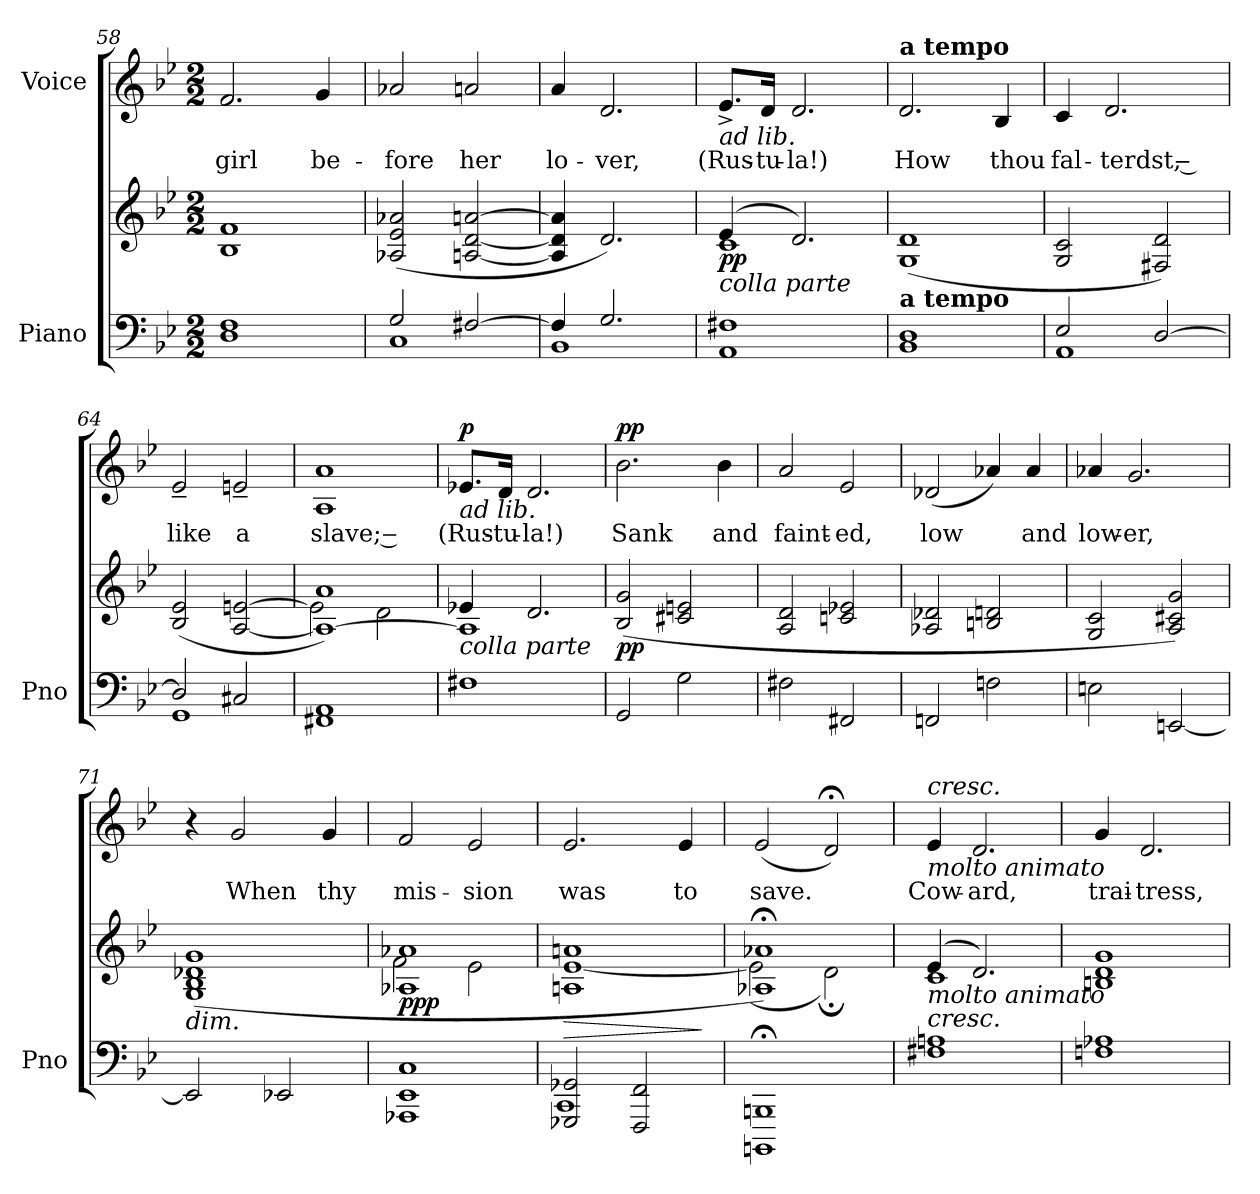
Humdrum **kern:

**kern	**kern	**dynam	**kern	**text	**dynam
*part2	*part2	*part2	*part1	*part1	*part1
*staff3	*staff2	*staff2/3	*staff1	*staff1	*staff1
*I"Piano	*	*	*I"Voice	*	*
*I'Pno	*	*	*	*	*
*clefF4	*clefG2	*	*clefG2	*	*
*k[b-e-]	*k[b-e-]	*	*k[b-e-]	*	*
*M2/2	*M2/2	*	*M2/2	*	*
=58	=58	=58	=58	=58	=58
!	!	!	!	!LO:LY:b	!
1D 1F	1B- 1f	.	2.f/	girl	.
!	!	!	!	!LO:LY:b	!
.	.	.	4g/	be-	.
=59	=59	=59	=59	=59	=59
*^	*	*	*	*	*
!	!	!	!	!	!LO:LY:b	!
2G/	1C	(2A-X/ 2e-/ 2a-X/	.	2a-X/	-fore	.
!	!	!	!	!	!LO:LY:b	!
[2F#X/	.	[2An/ [>2d/ [2an/	.	2an/	her	.
=60	=60	=60	=60	=60	=60	=60
!	!	!	!	!	!LO:LY:b	!
4F#/]	1BB-	4A/] 4d/] 4a/]	.	4a/	lo-	.
!	!	!	!	!	!LO:LY:b	!
2.G/	.	2.d/)	.	2.d/	-ver,	.
*v	*v	*	*	*	*	*
=61	=61	=61	=61	=61	=61
*	*^	*	*	*	*
!	!	!	!	!LO:TX:b:i:t=ad lib.	!	!
!	!LO:TX:b:i:t=colla parte	!	!	!	!	!
!	!	!	!LO:DY:b	!	!LO:LY:b	!
1AA 1F#X	(4e-/	1c	pp	8.e-^>/L	(Rus-	.
!	!	!	!	!	!LO:LY:b	!
.	.	.	.	16d/Jk	-tu-	.
!	!	!	!	!	!LO:LY:b	!
.	2.d/)	.	.	2.d/	-la!)	.
*	*v	*v	*	*	*	*
!!LO:PB:g=z
=62	=62	=62	=62	=62	=62
!	!	!	!LO:TX:a:B:t=a tempo	!	!
!	!LO:TX:b:B:t=a tempo	!	!	!	!
!	!	!	!	!LO:LY:b	!
1BB- 1D	(1G 1d	.	2.d/	How	.
!	!	!	!	!LO:LY:b	!
.	.	.	4B-/	thou	.
=63	=63	=63	=63	=63	=63
*^	*	*	*	*	*
!	!	!	!	!	!LO:LY:b	!
2E-/	1AA	2G/ 2c/	.	4c/	fal-	.
!	!	!	!	!	!LO:LY:b	!
.	.	.	.	2.d/	-terdst, ‒	.
[2D/	.	2F#X/ 2d/)	.	.	.	.
=64	=64	=64	=64	=64	=64	=64
!	!	!	!	!	!LO:LY:b	!
2D/]	1GG	(>2B-/ 2e-/	.	2e-~>/	like	.
!	!	!	!	!	!LO:LY:b	!
2C#X/	.	[<2A/ [2en/	.	2en~>/	a	.
*v	*v	*	*	*	*	*
=65	=65	=65	=65	=65	=65
*	*^	*	*	*	*
!	!	!	!	!	!LO:LY:b	!
*	*	*	*	*^	*	*
1FF#X 1AA	1A_ 1a)	2e\]	.	1A	1a	slave; ‒	.
.	.	2d\	.	.	.	.	.
*	*	*	*	*v	*v	*	*
=66	=66	=66	=66	=66	=66	=66
!	!	!	!	!LO:TX:b:i:t=ad lib.	!	!
!	!LO:TX:b:i:t=colla parte	!	!	!	!	!
!	!	!	!	!	!LO:LY:b	!LO:DY:a
1F#X	4e-X/	1A]	.	8.e-X/L	(Rus-	p
!	!	!	!	!	!LO:LY:b	!
.	.	.	.	16d/Jk	-tu-	.
!	!	!	!	!	!LO:LY:b	!
.	2.d/	.	.	2.d/	-la!)	.
*	*v	*v	*	*	*	*
=67	=67	=67	=67	=67	=67
!	!	!LO:DY:b	!	!LO:LY:b	!LO:DY:a
2GG/	(2B-/ 2g/	pp	2.b-\	Sank	pp
2G\	2c#X/ 2en/	.	.	.	.
!	!	!	!	!LO:LY:b	!
.	.	.	4b-\	and	.
!!LO:LB:g=z
=68	=68	=68	=68	=68	=68
!	!	!	!	!LO:LY:b	!
2F#X\	2A/ 2d/	.	2a/	faint-	.
!	!	!	!	!LO:LY:b	!
2FF#X/	2cn/ 2e-X/	.	2e-/	-ed,	.
=69	=69	=69	=69	=69	=69
!	!	!	!	!LO:LY:b	!
2FFn/	2A-X/ 2d-X/	.	(2d-X/	low	.
2Fnj\	2Bn/ 2dn/	.	4a-X/)	.	.
!	!	!	!	!LO:LY:b	!
.	.	.	4a-/	and	.
=70	=70	=70	=70	=70	=70
!	!	!	!	!LO:LY:b	!
2En\	2G/ 2c/	.	4a-X/	low-	.
!	!	!	!	!LO:LY:b	!
.	.	.	2.g/	-er,	.
[2EEn/	2A/ 2c#X/ 2g/)	.	.	.	.
=71	=71	=71	=71	=71	=71
!	!LO:TX:b:i:t=dim.	!	!	!	!
2EE/]	(1G 1B- 1d-X 1g	.	4r	.	.
!	!	!	!	!LO:LY:b	!
.	.	.	2g/	When	.
2EE-X/	.	.	.	.	.
!	!	!	!	!LO:LY:b	!
.	.	.	4g/	thy	.
=72	=72	=72	=72	=72	=72
*	*^	*	*	*	*
!	!	!	!LO:DY:b	!	!LO:LY:b	!
1AAA-X 1EE- 1C	1A-X 1a-X	2f\	ppp	2f/	mis-	.
!	!	!	!	!	!LO:LY:b	!
.	.	2e-\	.	2e-/	-sion	.
=73	=73	=73	=73	=73	=73	=73
*^	*	*	*	*	*	*
!	!	!	!	!LO:HP:b	!	!LO:LY:b	!
*	*	*v	*v	*	*	*	*
2GGG-X/ 2GG-X/	1CC	1An [1e- 1an	>	2.e-/	was	.
2FFF/ 2FF/	.	.	.	.	.	.
!	!	!	!	!	!LO:LY:b	!
.	.	.	.	4e-/	to	.
*v	*v	*	*	*	*	*
.	.	]	.	.	.
!!LO:LB:g=z
=74	=74	=74	=74	=74	=74
*	*^	*	*	*	*
!	!	!	!	!	!LO:LY:b	!
1BBBBn;< 1BBBn;<	1A-X;< 1a-X;<)	(2e-\]	.	(2e-/	save.	.
.	.	2d;\)	.	2d;</)	.	.
=75	=75	=75	=75	=75	=75	=75
!	!	!	!	!LO:TX:b:i:t=molto animato	!	!
!	!	!	!	!LO:TX:a:i:t=cresc.	!	!
!	!LO:TX:b:i:t=molto animato	!	!	!	!	!
!	!LO:TX:b:i:t=cresc.	!	!	!	!	!
!	!	!	!	!	!LO:LY:b	!
1F#X 1An	(4e-/	1c	.	4e-/	Cow-	.
!	!	!	!	!	!LO:LY:b	!
.	2.d/)	.	.	2.d/	-ard,	.
*	*v	*v	*	*	*	*
=76	=76	=76	=76	=76	=76
!	!	!	!	!LO:LY:b	!
1Fn 1A-X	1Bn 1d 1g	.	4g/	trai-	.
!	!	!	!	!LO:LY:b	!
.	.	.	2.d/	-tress,	.
=	=	=	=	=	=
*-	*-	*-	*-	*-	*-
